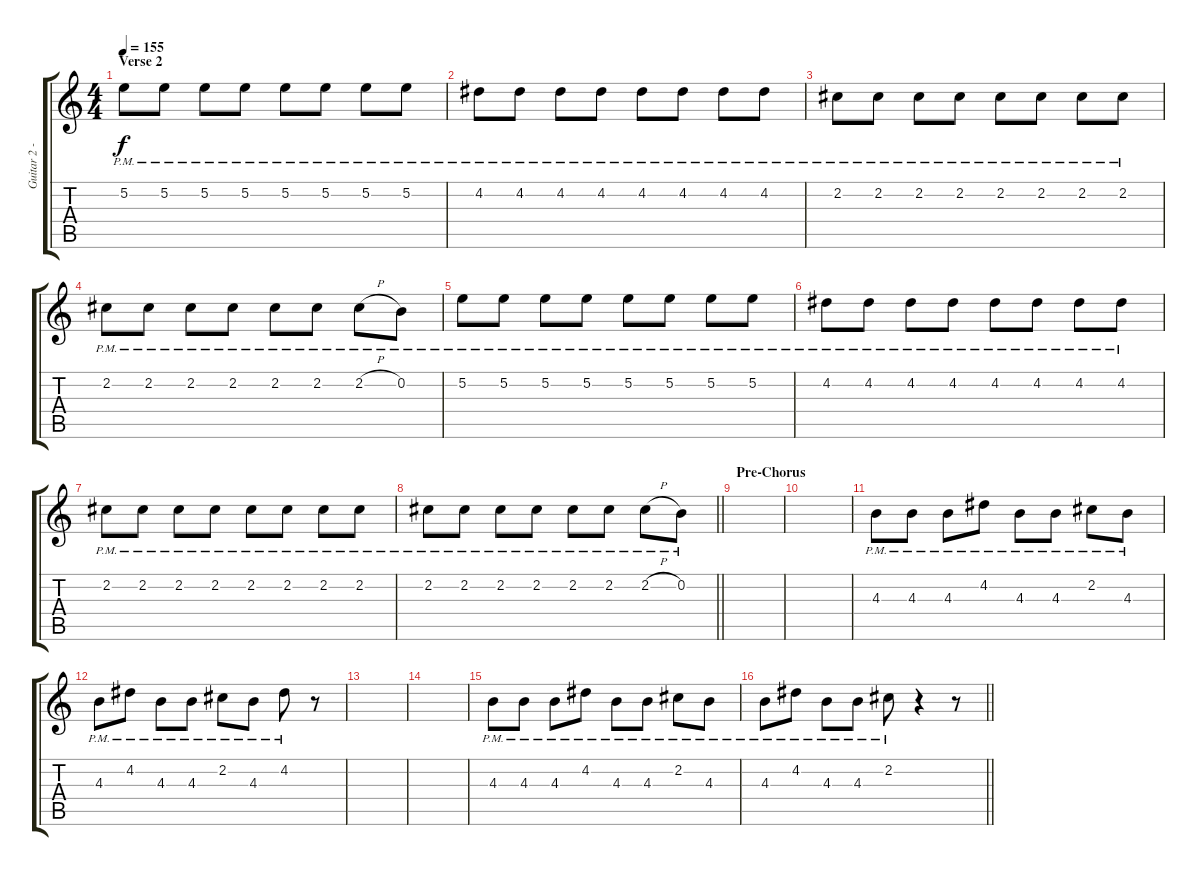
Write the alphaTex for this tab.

\track ("Guitar 2 - Overdrive" "Guitar 2 -") {instrument overdrivenguitar}
\staff {score tabs}
\tuning (E4 B3 G3 D3 A2 D2) {hide}
\ts (4 4)
\section ("" "Verse 2")
\tempo 155
\clef g2
\ks c
5.2{pm}.8{dy f} 5.2{pm}.8 5.2{pm}.8 5.2{pm}.8 5.2{pm}.8 5.2{pm}.8 5.2{pm}.8 5.2{pm}.8 |
4.2{pm}.8 4.2{pm}.8 4.2{pm}.8 4.2{pm}.8 4.2{pm}.8 4.2{pm}.8 4.2{pm}.8 4.2{pm}.8 |
2.2{pm}.8 2.2{pm}.8 2.2{pm}.8 2.2{pm}.8 2.2{pm}.8 2.2{pm}.8 2.2{pm}.8 2.2{pm}.8 |
2.2{pm}.8 2.2{pm}.8 2.2{pm}.8 2.2{pm}.8 2.2{pm}.8 2.2{pm}.8 2.2{h pm}.8 0.2{pm}.8 |
5.2{pm}.8 5.2{pm}.8 5.2{pm}.8 5.2{pm}.8 5.2{pm}.8 5.2{pm}.8 5.2{pm}.8 5.2{pm}.8 |
4.2{pm}.8 4.2{pm}.8 4.2{pm}.8 4.2{pm}.8 4.2{pm}.8 4.2{pm}.8 4.2{pm}.8 4.2{pm}.8 |
2.2{pm}.8 2.2{pm}.8 2.2{pm}.8 2.2{pm}.8 2.2{pm}.8 2.2{pm}.8 2.2{pm}.8 2.2{pm}.8 |
\barLineRight lightlight
2.2{pm}.8 2.2{pm}.8 2.2{pm}.8 2.2{pm}.8 2.2{pm}.8 2.2{pm}.8 2.2{h pm}.8 0.2{pm}.8 |
\section ("" "Pre-Chorus")
|
|
4.3{pm}.8 4.3{pm}.8 4.3{pm}.8 4.2{pm}.8 4.3{pm}.8 4.3{pm}.8 2.2{pm}.8 4.3{pm}.8 |
4.3{pm}.8 4.2{pm}.8 4.3{pm}.8 4.3{pm}.8 2.2{pm}.8 4.3{pm}.8 4.2{pm}.8 r.8 |
|
|
4.3{pm}.8 4.3{pm}.8 4.3{pm}.8 4.2{pm}.8 4.3{pm}.8 4.3{pm}.8 2.2{pm}.8 4.3{pm}.8 |
\barLineRight lightlight
4.3{pm}.8 4.2{pm}.8 4.3{pm}.8 4.3{pm}.8 2.2{pm}.8 r.4 r.8
